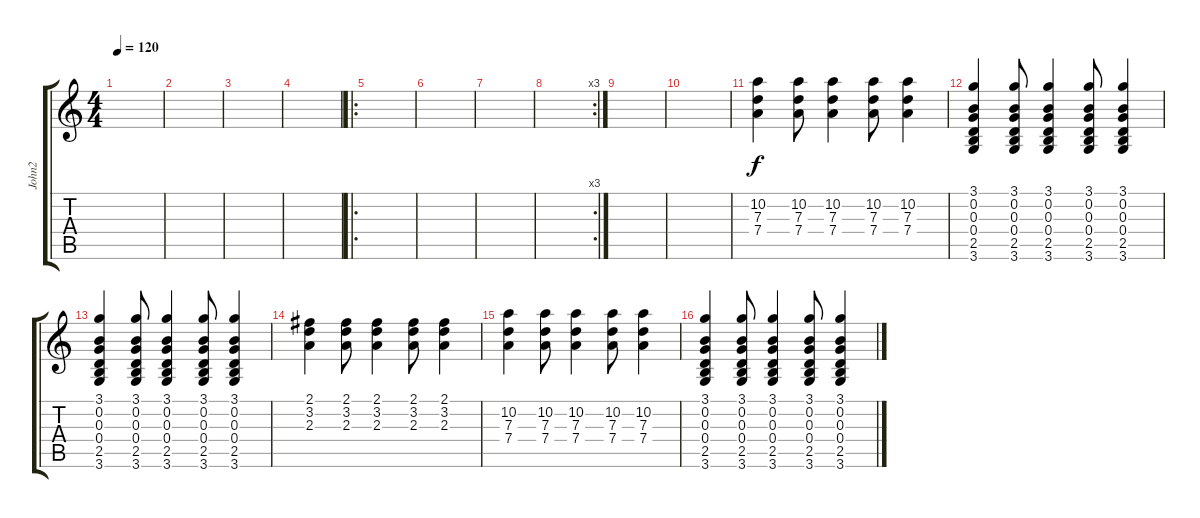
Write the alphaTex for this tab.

\track ("John2" "John2") {instrument electricguitarclean}
\staff {score tabs}
\tuning (E4 B3 G3 D3 A2 E2) {hide}
\ts (4 4)
\tempo 120
\clef g2
\ks c
|
|
|
|
\ro
|
|
|
\rc 3
|
|
|
(10.2 7.3 7.4).4 (10.2 7.3 7.4).8 (10.2 7.3 7.4).4 (10.2 7.3 7.4).8 (10.2 7.3 7.4).4 |
(3.1 0.2 0.3 0.4 2.5 3.6).4 (3.1 0.2 0.3 0.4 2.5 3.6).8 (3.1 0.2 0.3 0.4 2.5 3.6).4 (3.1 0.2 0.3 0.4 2.5 3.6).8 (3.1 0.2 0.3 0.4 2.5 3.6).4 |
(3.1 0.2 0.3 0.4 2.5 3.6).4 (3.1 0.2 0.3 0.4 2.5 3.6).8 (3.1 0.2 0.3 0.4 2.5 3.6).4 (3.1 0.2 0.3 0.4 2.5 3.6).8 (3.1 0.2 0.3 0.4 2.5 3.6).4 |
(2.1 3.2 2.3).4 (2.1 3.2 2.3).8 (2.1 3.2 2.3).4 (2.1 3.2 2.3).8 (2.1 3.2 2.3).4 |
(10.2 7.3 7.4).4 (10.2 7.3 7.4).8 (10.2 7.3 7.4).4 (10.2 7.3 7.4).8 (10.2 7.3 7.4).4 |
(3.1 0.2 0.3 0.4 2.5 3.6).4 (3.1 0.2 0.3 0.4 2.5 3.6).8 (3.1 0.2 0.3 0.4 2.5 3.6).4 (3.1 0.2 0.3 0.4 2.5 3.6).8 (3.1 0.2 0.3 0.4 2.5 3.6).4
